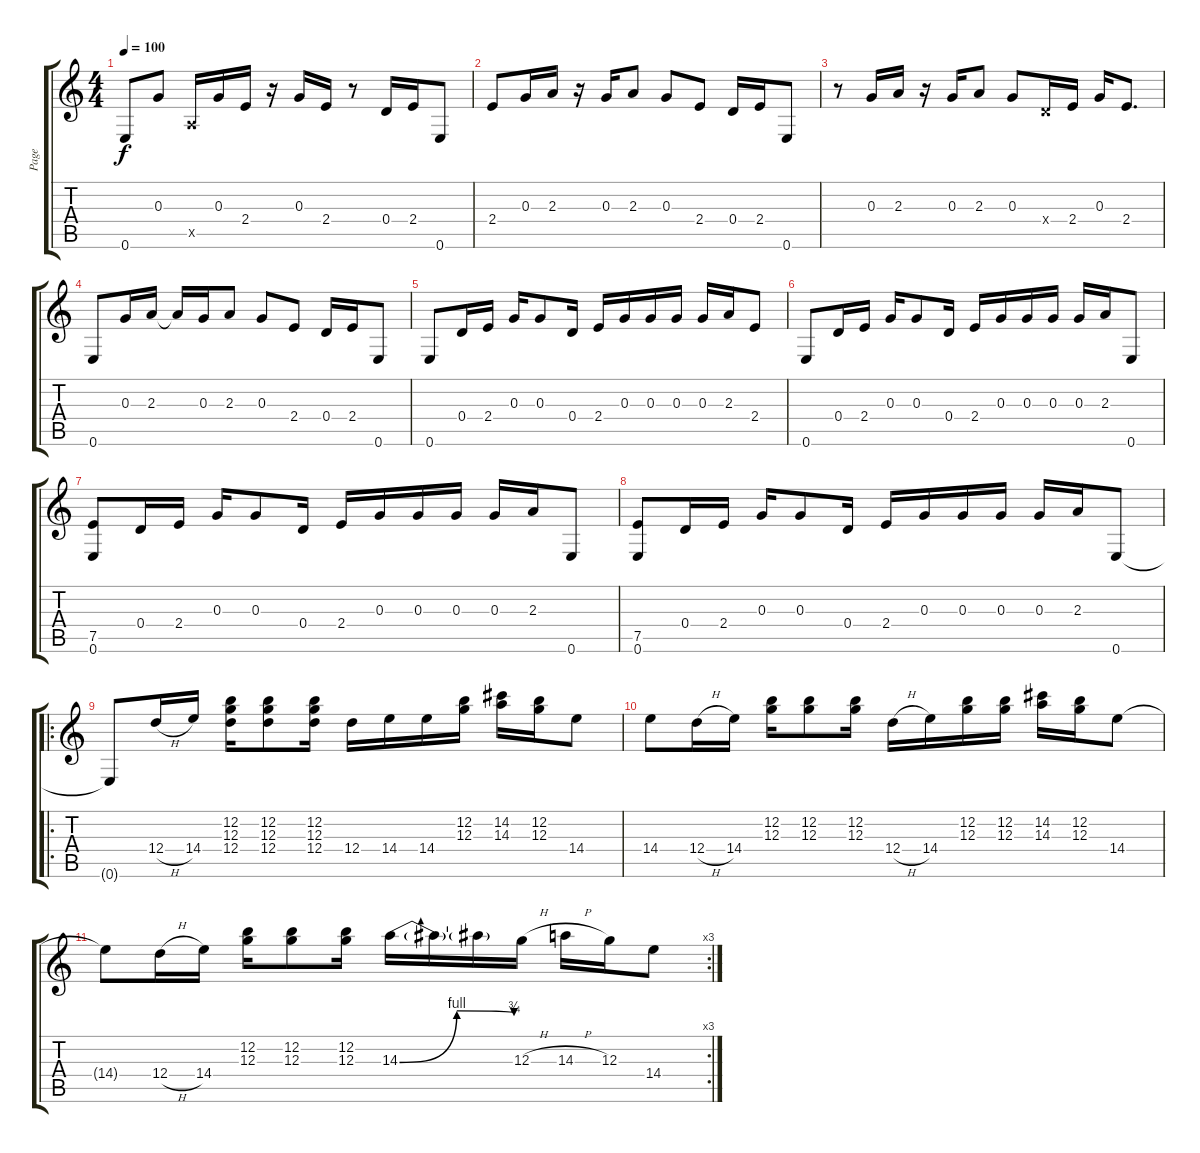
\track ("Page" "Page") {instrument distortionguitar}
\staff {score tabs}
\tuning (E4 B3 G3 D3 A2 E2) {hide}
\ts (4 4)
\tempo 100
\clef g2
\ks c
0.6.8{dy f} 0.3.8 0.5{x}.16 0.3.16 2.4.16 r.16 0.3.16 2.4.16 r.8 0.4.16 2.4.16 0.6.8 |
2.4.8 0.3.16 2.3.16 r.16 0.3.16 2.3.8 0.3.8 2.4.8 0.4.16 2.4.16 0.6.8 |
r.8 0.3.16 2.3.16 r.16 0.3.16 2.3.8 0.3.8 0.4{x}.16 2.4.16 0.3.16 2.4.8{d} |
0.6.8 0.3.16 2.3.16 2.3{t}.16 0.3.16 2.3.8 0.3.8 2.4.8 0.4.16 2.4.16 0.6.8 |
0.6.8 0.4.16 2.4.16 0.3.16 0.3.8 0.4.16 2.4.16 0.3.16 0.3.16 0.3.16 0.3.16 2.3.16 2.4.8 |
0.6.8 0.4.16 2.4.16 0.3.16 0.3.8 0.4.16 2.4.16 0.3.16 0.3.16 0.3.16 0.3.16 2.3.16 0.6.8 |
(7.5 0.6).8 0.4.16 2.4.16 0.3.16 0.3.8 0.4.16 2.4.16 0.3.16 0.3.16 0.3.16 0.3.16 2.3.16 0.6.8 |
(7.5 0.6).8 0.4.16 2.4.16 0.3.16 0.3.8 0.4.16 2.4.16 0.3.16 0.3.16 0.3.16 0.3.16 2.3.16 0.6.8 |
\ro
0.6{t}.8 12.4{h}.16 14.4.16 (12.2 12.3 12.4).16 (12.2 12.3 12.4).8 (12.2 12.3 12.4).16 12.4.16 14.4.16 14.4.16 (12.2 12.3).16 (14.2 14.3).16 (12.2 12.3).16 14.4.8 |
14.4.8 12.4{h}.16 14.4.16 (12.2 12.3).16 (12.2 12.3).8 (12.2 12.3).16 12.4{h}.16 14.4.16 (12.2 12.3).16 (12.2 12.3).16 (14.2 14.3).16 (12.2 12.3).16 14.4.8 |
\rc 3
14.4{t}.8{volume 11} 12.4{h}.16 14.4.16 (12.2 12.3).16 (12.2 12.3).8 (12.2 12.3).16 14.3{be (bendrelease 0 0 30 4 45 4 60 3)}.16 14.3{t}.16 14.3{t}.16 12.3{h}.16 14.3{h}.16 12.3.16 14.4.8
